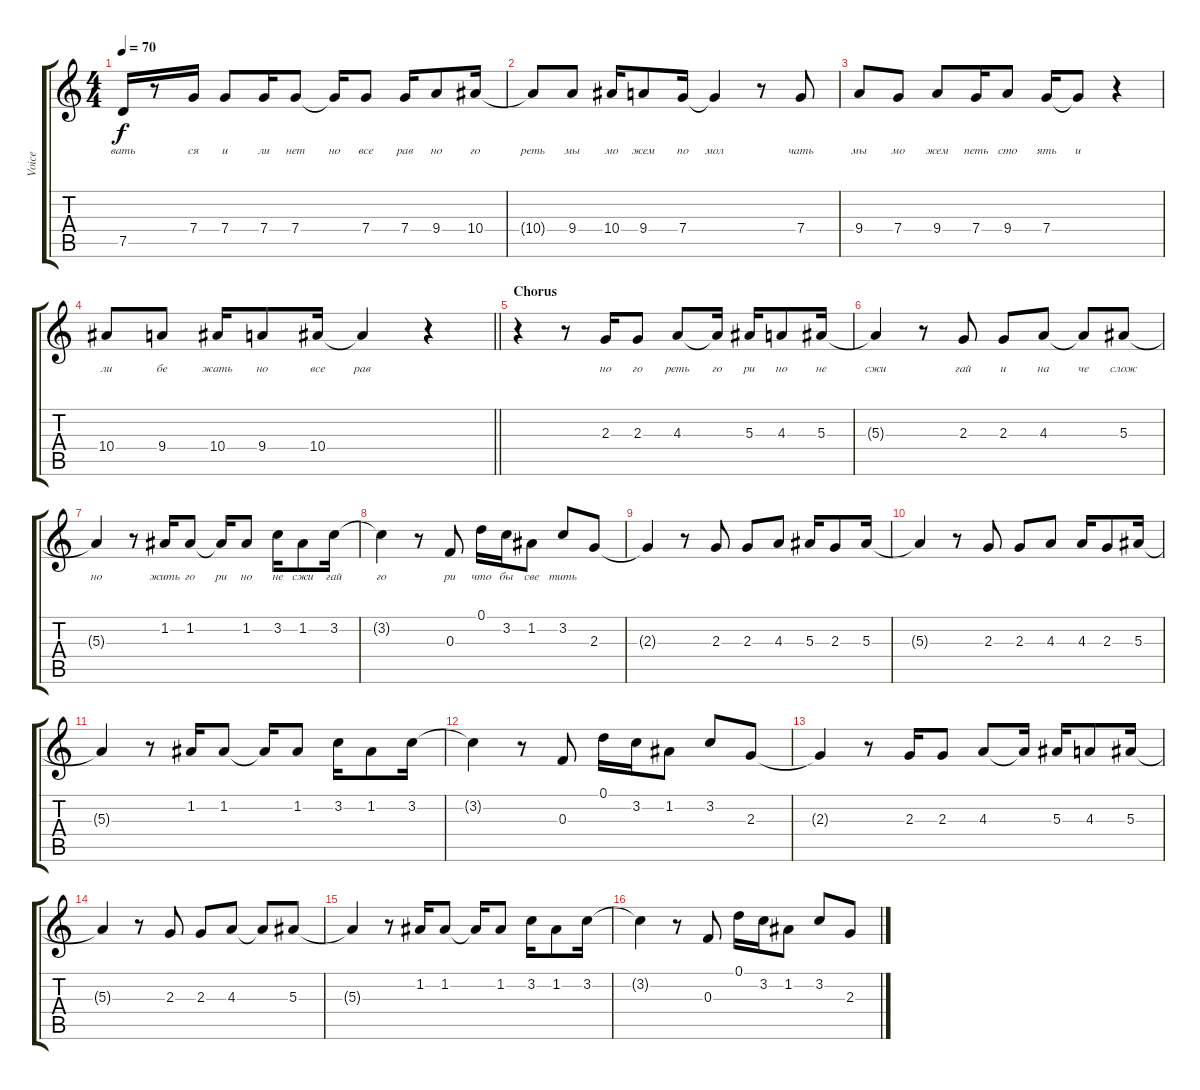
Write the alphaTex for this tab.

\track ("Voice" "Voice") {instrument electricguitarjazz}
\staff {score tabs}
\tuning (D4 A3 F3 C3 G2 D2) {hide}
\ts (4 4)
\tempo 70
\clef g2
\ks c
7.5{t}.16{lyrics (0 "вать") lyrics (1 "") lyrics (2 "") lyrics (3 "") lyrics (4 "") dy f} r.8 7.4.16{lyrics (0 "ся") lyrics (1 "") lyrics (2 "") lyrics (3 "") lyrics (4 "")} 7.4.8{lyrics (0 "и") lyrics (1 "") lyrics (2 "") lyrics (3 "") lyrics (4 "")} 7.4.16{lyrics (0 "ли") lyrics (1 "") lyrics (2 "") lyrics (3 "") lyrics (4 "")} 7.4.8{lyrics (0 "нет") lyrics (1 "") lyrics (2 "") lyrics (3 "") lyrics (4 "")} 7.4{t}.16{lyrics (0 "но") lyrics (1 "") lyrics (2 "") lyrics (3 "") lyrics (4 "")} 7.4.8{lyrics (0 "все") lyrics (1 "") lyrics (2 "") lyrics (3 "") lyrics (4 "")} 7.4.16{lyrics (0 "рав") lyrics (1 "") lyrics (2 "") lyrics (3 "") lyrics (4 "")} 9.4.8{lyrics (0 "но") lyrics (1 "") lyrics (2 "") lyrics (3 "") lyrics (4 "")} 10.4.16{lyrics (0 "го") lyrics (1 "") lyrics (2 "") lyrics (3 "") lyrics (4 "")} |
10.4{t}.8{lyrics (0 "реть") lyrics (1 "") lyrics (2 "") lyrics (3 "") lyrics (4 "")} 9.4.8{lyrics (0 "мы") lyrics (1 "") lyrics (2 "") lyrics (3 "") lyrics (4 "")} 10.4.16{lyrics (0 "мо") lyrics (1 "") lyrics (2 "") lyrics (3 "") lyrics (4 "")} 9.4.8{lyrics (0 "жем") lyrics (1 "") lyrics (2 "") lyrics (3 "") lyrics (4 "")} 7.4.16{lyrics (0 "по") lyrics (1 "") lyrics (2 "") lyrics (3 "") lyrics (4 "")} 7.4{t}.4{lyrics (0 "мол") lyrics (1 "") lyrics (2 "") lyrics (3 "") lyrics (4 "")} r.8 7.4.8{lyrics (0 "чать") lyrics (1 "") lyrics (2 "") lyrics (3 "") lyrics (4 "")} |
9.4.8{lyrics (0 "мы") lyrics (1 "") lyrics (2 "") lyrics (3 "") lyrics (4 "")} 7.4.8{lyrics (0 "мо") lyrics (1 "") lyrics (2 "") lyrics (3 "") lyrics (4 "")} 9.4.8{lyrics (0 "жем") lyrics (1 "") lyrics (2 "") lyrics (3 "") lyrics (4 "")} 7.4.16{lyrics (0 "петь") lyrics (1 "") lyrics (2 "") lyrics (3 "") lyrics (4 "")} 9.4.8{lyrics (0 "сто") lyrics (1 "") lyrics (2 "") lyrics (3 "") lyrics (4 "")} 7.4.16{lyrics (0 "ять") lyrics (1 "") lyrics (2 "") lyrics (3 "") lyrics (4 "")} 7.4{t}.8{lyrics (0 "и") lyrics (1 "") lyrics (2 "") lyrics (3 "") lyrics (4 "")} r.4 |
\barLineRight lightlight
10.4.8{lyrics (0 "ли") lyrics (1 "") lyrics (2 "") lyrics (3 "") lyrics (4 "")} 9.4.8{lyrics (0 "бе") lyrics (1 "") lyrics (2 "") lyrics (3 "") lyrics (4 "")} 10.4.16{lyrics (0 "жать") lyrics (1 "") lyrics (2 "") lyrics (3 "") lyrics (4 "")} 9.4.8{lyrics (0 "но") lyrics (1 "") lyrics (2 "") lyrics (3 "") lyrics (4 "")} 10.4.16{lyrics (0 "все") lyrics (1 "") lyrics (2 "") lyrics (3 "") lyrics (4 "")} 10.4{t}.4{lyrics (0 "рав") lyrics (1 "") lyrics (2 "") lyrics (3 "") lyrics (4 "")} r.4 |
\section ("" "Chorus")
r.4 r.8 2.3.16{lyrics (0 "но") lyrics (1 "") lyrics (2 "") lyrics (3 "") lyrics (4 "")} 2.3.8{lyrics (0 "го") lyrics (1 "") lyrics (2 "") lyrics (3 "") lyrics (4 "")} 4.3.8{lyrics (0 "реть") lyrics (1 "") lyrics (2 "") lyrics (3 "") lyrics (4 "")} 4.3{t}.16{lyrics (0 "го") lyrics (1 "") lyrics (2 "") lyrics (3 "") lyrics (4 "")} 5.3.16{lyrics (0 "ри") lyrics (1 "") lyrics (2 "") lyrics (3 "") lyrics (4 "")} 4.3.8{lyrics (0 "но") lyrics (1 "") lyrics (2 "") lyrics (3 "") lyrics (4 "")} 5.3.16{lyrics (0 "не") lyrics (1 "") lyrics (2 "") lyrics (3 "") lyrics (4 "")} |
5.3{t}.4{lyrics (0 "сжи") lyrics (1 "") lyrics (2 "") lyrics (3 "") lyrics (4 "")} r.8 2.3.8{lyrics (0 "гай") lyrics (1 "") lyrics (2 "") lyrics (3 "") lyrics (4 "")} 2.3.8{lyrics (0 "и") lyrics (1 "") lyrics (2 "") lyrics (3 "") lyrics (4 "")} 4.3.8{lyrics (0 "на") lyrics (1 "") lyrics (2 "") lyrics (3 "") lyrics (4 "")} 4.3{t}.8{lyrics (0 "че") lyrics (1 "") lyrics (2 "") lyrics (3 "") lyrics (4 "")} 5.3.8{lyrics (0 "слож") lyrics (1 "") lyrics (2 "") lyrics (3 "") lyrics (4 "")} |
5.3{t}.4{lyrics (0 "но") lyrics (1 "") lyrics (2 "") lyrics (3 "") lyrics (4 "")} r.8 1.2.16{lyrics (0 "жить") lyrics (1 "") lyrics (2 "") lyrics (3 "") lyrics (4 "")} 1.2.8{lyrics (0 "го") lyrics (1 "") lyrics (2 "") lyrics (3 "") lyrics (4 "")} 1.2{t}.16{lyrics (0 "ри") lyrics (1 "") lyrics (2 "") lyrics (3 "") lyrics (4 "")} 1.2.8{lyrics (0 "но") lyrics (1 "") lyrics (2 "") lyrics (3 "") lyrics (4 "")} 3.2.16{lyrics (0 "не") lyrics (1 "") lyrics (2 "") lyrics (3 "") lyrics (4 "")} 1.2.8{lyrics (0 "сжи") lyrics (1 "") lyrics (2 "") lyrics (3 "") lyrics (4 "")} 3.2.16{lyrics (0 "гай") lyrics (1 "") lyrics (2 "") lyrics (3 "") lyrics (4 "")} |
3.2{t}.4{lyrics (0 "го") lyrics (1 "") lyrics (2 "") lyrics (3 "") lyrics (4 "")} r.8 0.3.8{lyrics (0 "ри") lyrics (1 "") lyrics (2 "") lyrics (3 "") lyrics (4 "")} 0.1.16{lyrics (0 "что") lyrics (1 "") lyrics (2 "") lyrics (3 "") lyrics (4 "")} 3.2.16{lyrics (0 "бы") lyrics (1 "") lyrics (2 "") lyrics (3 "") lyrics (4 "")} 1.2.8{lyrics (0 "све") lyrics (1 "") lyrics (2 "") lyrics (3 "") lyrics (4 "")} 3.2.8{lyrics (0 "тить") lyrics (1 "") lyrics (2 "") lyrics (3 "") lyrics (4 "")} 2.3.8 |
2.3{t}.4 r.8 2.3.8 2.3.8 4.3.8 5.3.16 2.3.8 5.3.16 |
5.3{t}.4 r.8 2.3.8 2.3.8 4.3.8 4.3.16 2.3.8 5.3.16 |
5.3{t}.4 r.8 1.2.16 1.2.8 1.2{t}.16 1.2.8 3.2.16 1.2.8 3.2.16 |
3.2{t}.4 r.8 0.3.8 0.1.16 3.2.16 1.2.8 3.2.8 2.3.8 |
2.3{t}.4 r.8 2.3.16 2.3.8 4.3.8 4.3{t}.16 5.3.16 4.3.8 5.3.16 |
5.3{t}.4 r.8 2.3.8 2.3.8 4.3.8 4.3{t}.8 5.3.8 |
5.3{t}.4 r.8 1.2.16 1.2.8 1.2{t}.16 1.2.8 3.2.16 1.2.8 3.2.16 |
3.2{t}.4 r.8 0.3.8 0.1.16 3.2.16 1.2.8 3.2.8 2.3.8
